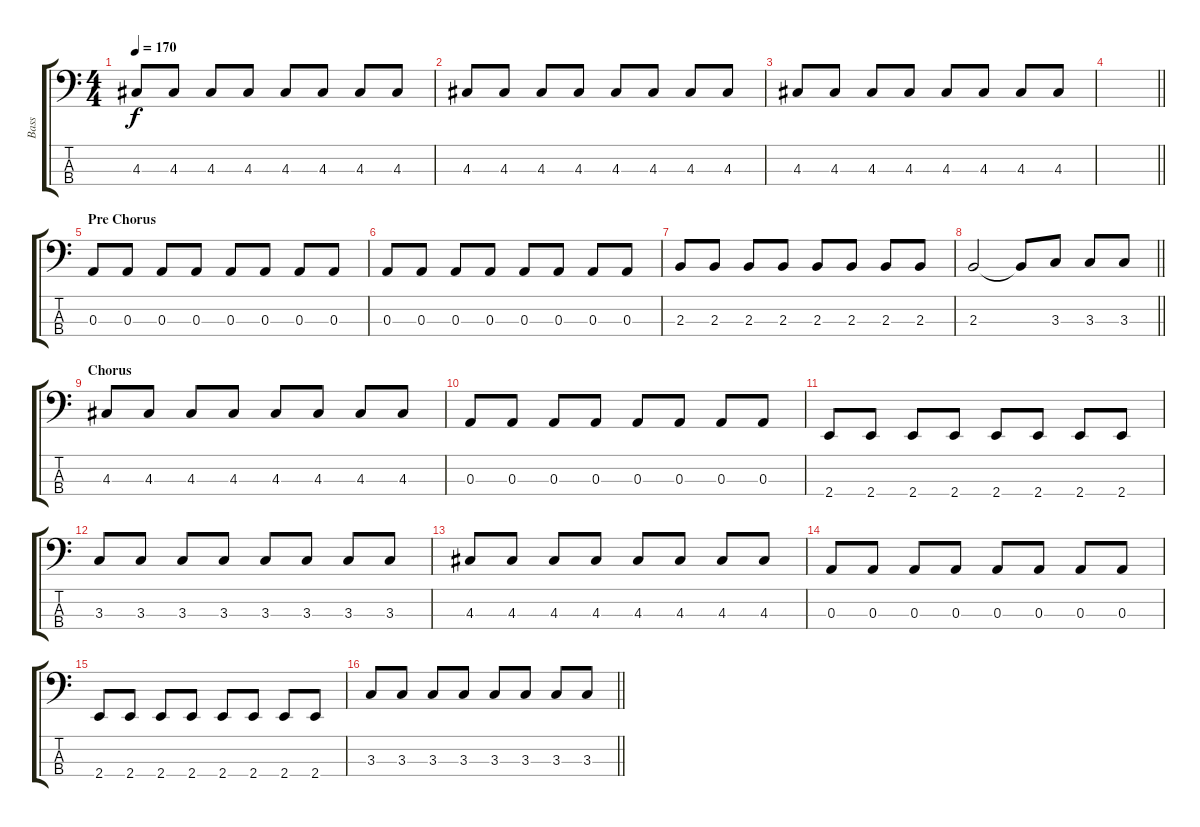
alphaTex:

\track ("Bass" "Bass") {instrument electricbassfinger}
\staff {score tabs}
\tuning (G2 D2 A1 D1) {hide}
\ts (4 4)
\tempo 170
\clef f4
\ks c
4.3.8{dy f} 4.3.8 4.3.8 4.3.8 4.3.8 4.3.8 4.3.8 4.3.8 |
4.3.8 4.3.8 4.3.8 4.3.8 4.3.8 4.3.8 4.3.8 4.3.8 |
4.3.8 4.3.8 4.3.8 4.3.8 4.3.8 4.3.8 4.3.8 4.3.8 |
\barLineRight lightlight
|
\section ("" "Pre Chorus")
0.3.8{volume 14 instrument electricbassfinger} 0.3.8 0.3.8 0.3.8 0.3.8 0.3.8 0.3.8 0.3.8 |
0.3.8 0.3.8 0.3.8 0.3.8 0.3.8 0.3.8 0.3.8 0.3.8 |
2.3.8 2.3.8 2.3.8 2.3.8 2.3.8 2.3.8 2.3.8 2.3.8 |
\barLineRight lightlight
2.3.2 2.3{t}.8 3.3.8 3.3.8 3.3.8 |
\section ("" "Chorus")
4.3.8 4.3.8 4.3.8 4.3.8 4.3.8 4.3.8 4.3.8 4.3.8 |
0.3.8 0.3.8 0.3.8 0.3.8 0.3.8 0.3.8 0.3.8 0.3.8 |
2.4.8 2.4.8 2.4.8 2.4.8 2.4.8 2.4.8 2.4.8 2.4.8 |
3.3.8 3.3.8 3.3.8 3.3.8 3.3.8 3.3.8 3.3.8 3.3.8 |
4.3.8 4.3.8 4.3.8 4.3.8 4.3.8 4.3.8 4.3.8 4.3.8 |
0.3.8 0.3.8 0.3.8 0.3.8 0.3.8 0.3.8 0.3.8 0.3.8 |
2.4.8 2.4.8 2.4.8 2.4.8 2.4.8 2.4.8 2.4.8 2.4.8 |
\barLineRight lightlight
3.3.8 3.3.8 3.3.8 3.3.8 3.3.8 3.3.8 3.3.8 3.3.8
